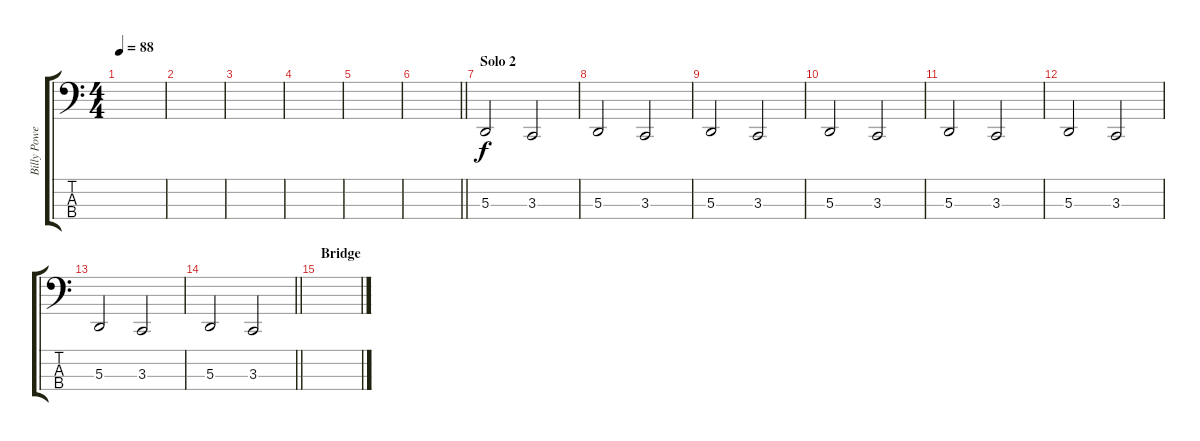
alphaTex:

\track ("Billy Powell - LH" "Billy Powe") {instrument brightacousticpiano}
\staff {score tabs}
\tuning (G2 D2 A1 E1) {hide}
\ts (4 4)
\tempo 88
\clef f4
\ks c
|
|
|
|
|
\barLineRight lightlight
|
\section ("" "Solo 2")
5.3.2 3.3.2 |
5.3.2 3.3.2 |
5.3.2 3.3.2 |
5.3.2 3.3.2 |
5.3.2 3.3.2 |
5.3.2 3.3.2 |
5.3.2 3.3.2 |
\barLineRight lightlight
5.3.2 3.3.2 |
\section ("" "Bridge")
